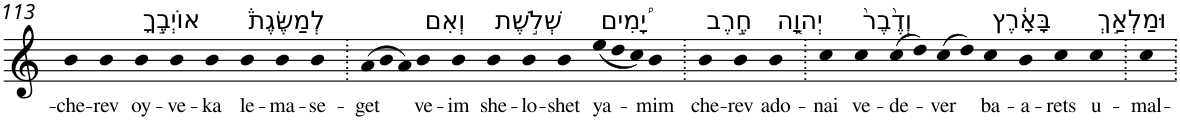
**kern	**text
*part1	*part1
*staff1	*staff1
*I"Piano	*
*I'Pno	*
!!LO:PB:g=z
*clefG2	*
*k[]	*
=113	=113
!	!LO:LY:b
4b	-che-
!	!LO:LY:b
4b	-rev
!LO:TX:a:t=אוֹיְבֶ֣ךָ	!
!	!LO:LY:b
4b	oy-
!	!LO:LY:b
4b	-ve-
!	!LO:LY:b
4b	-ka
!LO:TX:a:t=לְמַשֶּׂגֶת֒	!
!	!LO:LY:b
4b	le-
!	!LO:LY:b
4b	-ma-
!	!LO:LY:b
4b	-se-
=114.	=114.
*Xtuplet	*
!	!LO:LY:b
(>12a	-get
12b	.
12a)	.
!LO:TX:a:t=וְאִם	!
!	!LO:LY:b
4b	ve-
!	!LO:LY:b
4b	-im
!LO:TX:a:t=שְׁלֹ֣שֶׁת	!
!	!LO:LY:b
4b	she-
!	!LO:LY:b
4b	-lo-
!	!LO:LY:b
4b	-shet
!LO:TX:a:t=יָ֠מִים	!
!	!LO:LY:b
(<12ee	ya-
12dd	.
12cc)	.
!	!LO:LY:b
4b	-mim
=115.	=115.
!LO:TX:a:t=חֶ֣רֶב	!
!	!LO:LY:b
4b	che-
!	!LO:LY:b
4b	-rev
!LO:TX:a:t=יְהוָ֤ה	!
!	!LO:LY:b
4b	ado-
=116.	=116.
!	!LO:LY:b
4cc	-nai
!LO:TX:a:t=וְדֶ֙בֶר֙	!
!	!LO:LY:b
4cc	ve-
!	!LO:LY:b
(>8cc	-de-
8dd)	.
!	!LO:LY:b
(>8cc	-ver
8dd)	.
!LO:TX:a:t=בָּאָ֔רֶץ	!
!	!LO:LY:b
4cc	ba-
!	!LO:LY:b
4b	-a-
!	!LO:LY:b
4cc	-rets
!LO:TX:a:t=וּמַלְאַ֣ךְ	!
!	!LO:LY:b
4cc	u-
=117.	=117.
!	!LO:LY:b
4cc	-mal-
=.	=.
*-	*-
